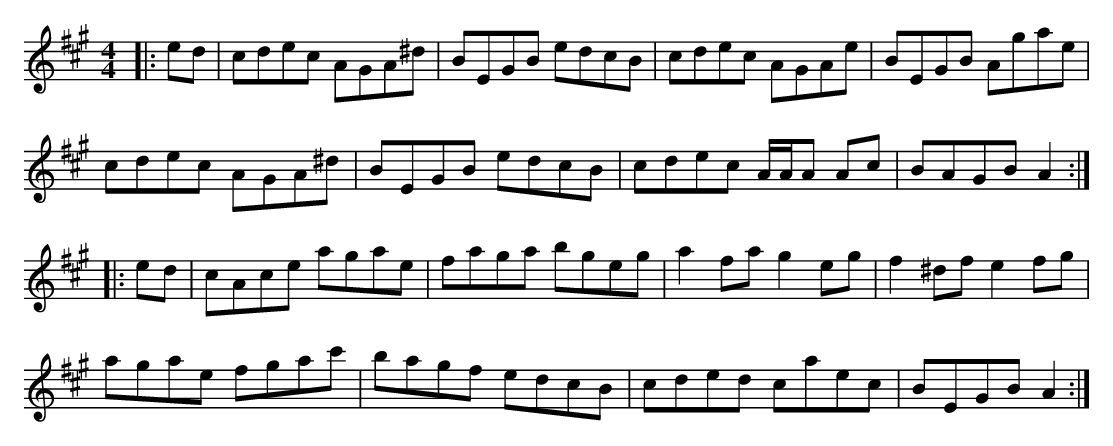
X:1
M:4/4
K:A
|:ed|cdec AGA^d|BEGB edcB|cdec AGAe|BEGB Agae|
cdec AGA^d|BEGB edcB|cdec A/A/A Ac|BAGB A2:|
|:ed|cAce agae|faga bgeg|a2 fa g2 eg|f2 ^df e2 fg|
agae fgac'|bagf edcB|cded caec|BEGB A2:|
